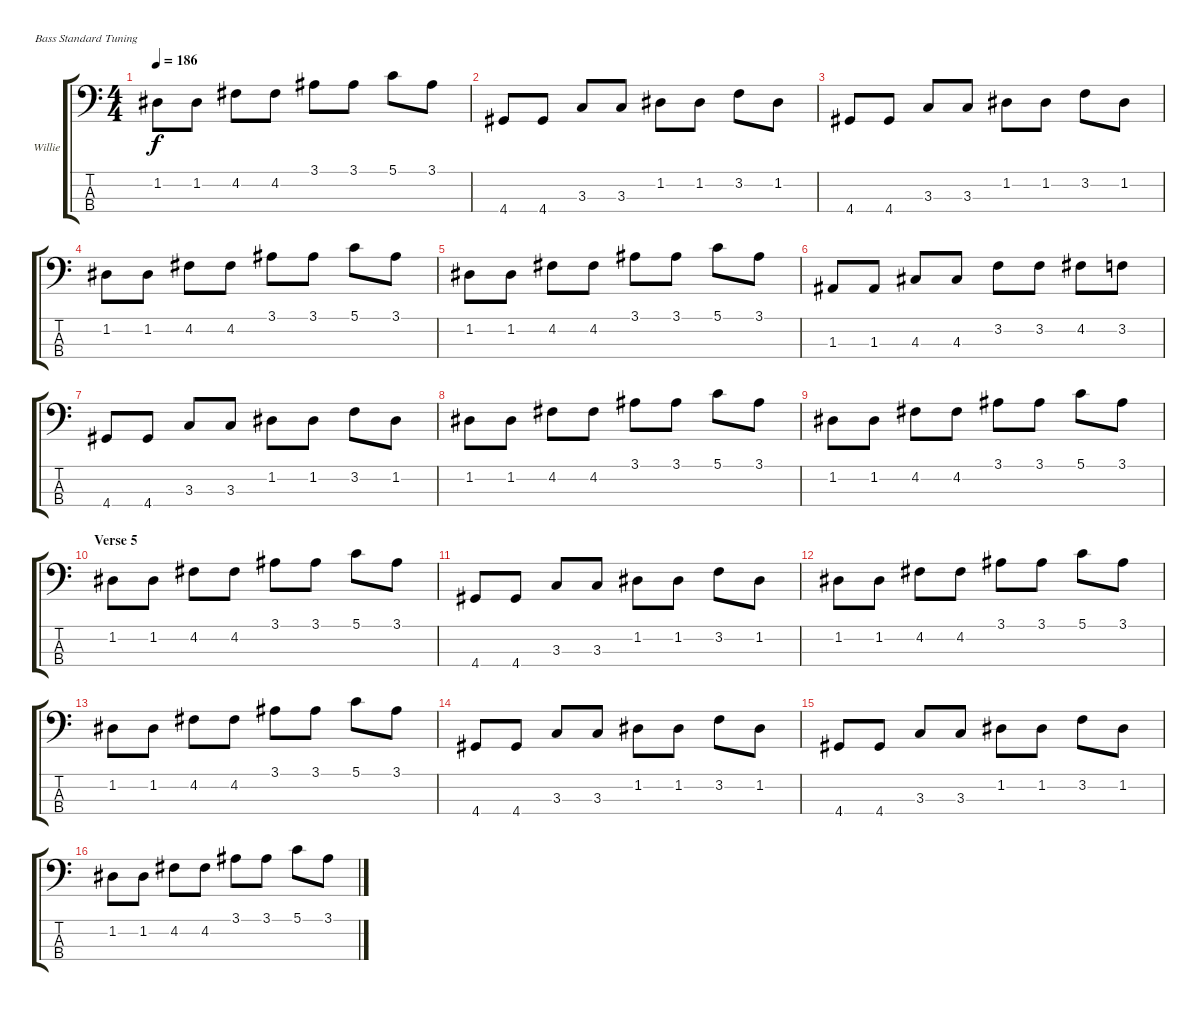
\defaultSystemsLayout 4
\bracketExtendMode groupsimilarinstruments
\firstSystemTrackNameOrientation horizontal
\otherSystemsTrackNameOrientation horizontal
\track ("Willie Dixon" "Willie") {instrument electricbassfinger}
\staff {score tabs}
\tuning (G2 D2 A1 E1)
\ts (4 4)
\tempo 186
\clef f4
\scale
0.333333
\ks c
1.2.8{dy f} 1.2.8 4.2.8 4.2.8 3.1.8 3.1.8 5.1.8 3.1.8 |
\scale
0.333333 4.4.8 4.4.8 3.3.8 3.3.8 1.2.8 1.2.8 3.2.8 1.2.8 |
\scale
0.333333 4.4.8 4.4.8 3.3.8 3.3.8 1.2.8 1.2.8 3.2.8 1.2.8 |
\scale
0.333333 1.2.8 1.2.8 4.2.8 4.2.8 3.1.8 3.1.8 5.1.8 3.1.8 |
\scale
0.333333 1.2.8 1.2.8 4.2.8 4.2.8 3.1.8 3.1.8 5.1.8 3.1.8 |
\scale
0.333333 1.3.8 1.3.8 4.3.8 4.3.8 3.2.8 3.2.8 4.2.8 3.2.8 |
\scale
0.333333 4.4.8 4.4.8 3.3.8 3.3.8 1.2.8 1.2.8 3.2.8 1.2.8 |
\scale
0.333333 1.2.8 1.2.8 4.2.8 4.2.8 3.1.8 3.1.8 5.1.8 3.1.8 |
\scale
0.333333 1.2.8 1.2.8 4.2.8 4.2.8 3.1.8 3.1.8 5.1.8 3.1.8 |
\section ("" "Verse 5")
\scale
0.333333 1.2.8 1.2.8 4.2.8 4.2.8 3.1.8 3.1.8 5.1.8 3.1.8 |
\scale
0.333333 4.4.8 4.4.8 3.3.8 3.3.8 1.2.8 1.2.8 3.2.8 1.2.8 |
\scale
0.333333 1.2.8 1.2.8 4.2.8 4.2.8 3.1.8 3.1.8 5.1.8 3.1.8 |
\scale
0.333333 1.2.8 1.2.8 4.2.8 4.2.8 3.1.8 3.1.8 5.1.8 3.1.8 |
\scale
0.333333 4.4.8 4.4.8 3.3.8 3.3.8 1.2.8 1.2.8 3.2.8 1.2.8 |
\scale
0.333333 4.4.8 4.4.8 3.3.8 3.3.8 1.2.8 1.2.8 3.2.8 1.2.8 |
\scale
0.333333 1.2.8 1.2.8 4.2.8 4.2.8 3.1.8 3.1.8 5.1.8 3.1.8
